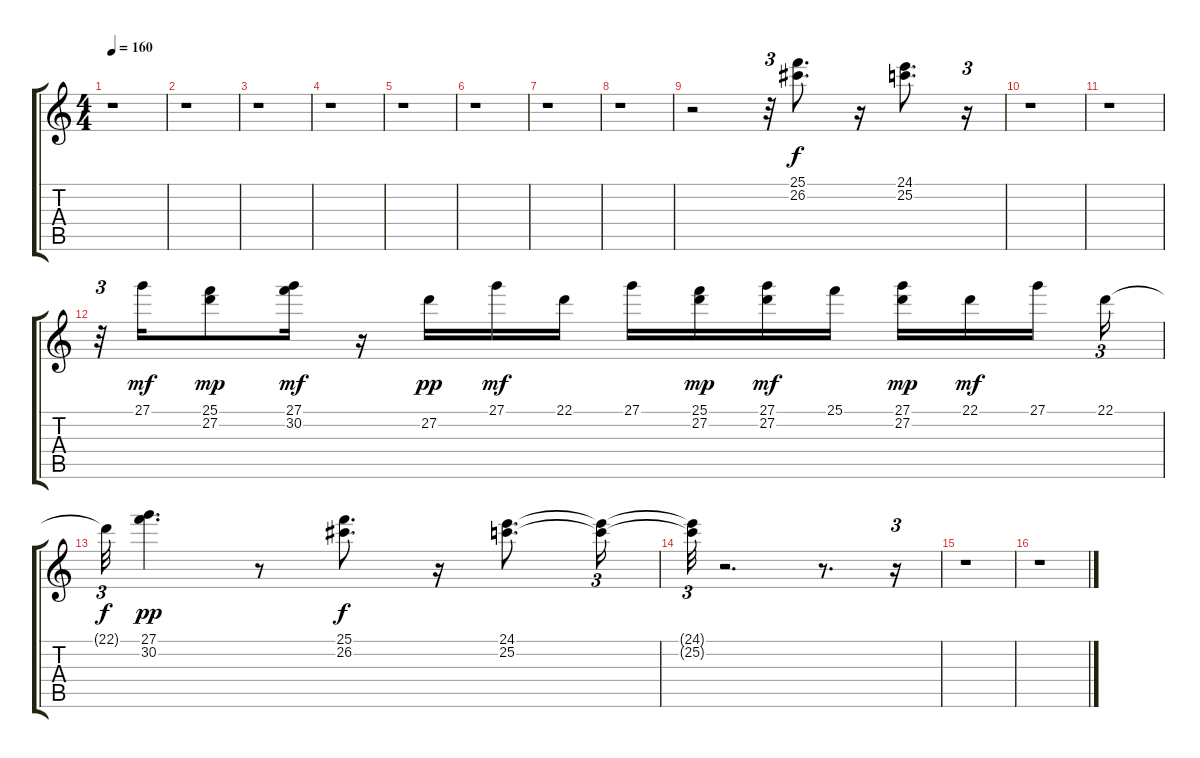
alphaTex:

\track "" {instrument percussiveorgan}
\staff {score tabs}
\tuning (E4 B3 G3 D3 A2 E2) {hide}
\ts (4 4)
\tempo 160
\clef g2
\ks c
r.1{dy mf} |
r.1 |
r.1 |
r.1 |
r.1 |
r.1 |
r.1 |
r.1 |
r.2 r.32{tu (3 2)} (25.1 26.2).8{d dy f} r.16 (24.1 25.2).8{d} r.16{tu (3 2)} |
r.1 |
r.1 |
r.32{tu (3 2)} 27.1.16{dy mf} (25.1 27.2).8{dy mp} (27.1 30.2).16{dy mf} r.16 27.2.16{dy pp} 27.1.16{dy mf} 22.1.16 27.1.16 (25.1 27.2).16{dy mp} (27.1 27.2).16{dy mf} 25.1.16 (27.1 27.2).16{dy mp} 22.1.16{dy mf} 27.1.16{beam splitsecondary} 22.1.16{tu (3 2)} |
22.1{t}.32{tu (3 2) dy f} (27.1 30.2).4{d dy pp} r.8 (25.1 26.2).8{d dy f} r.16 (24.1 25.2).8{d} (24.1{t} 25.2{t}).16{tu (3 2)} |
(24.1{t} 25.2{t}).32{tu (3 2)} r.2{d} r.8{d} r.16{tu (3 2)} |
r.1 |
r.1
